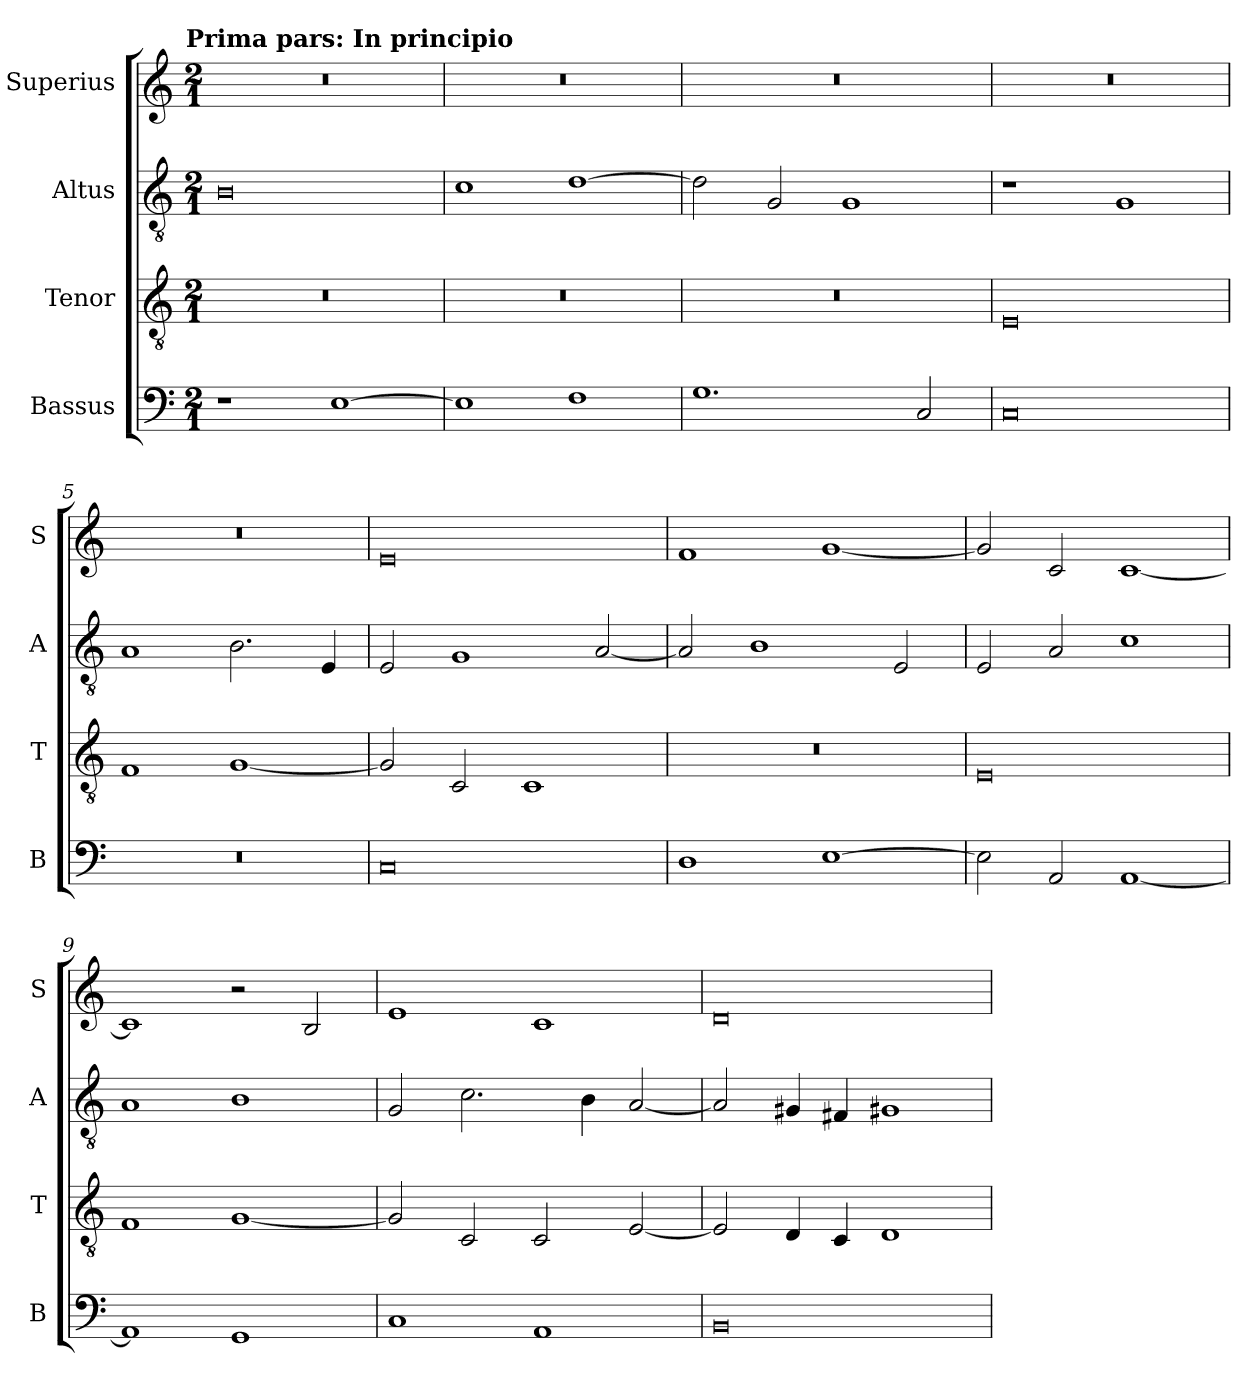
**kern	**kern	**kern	**kern
*part4	*part3	*part2	*part1
*staff4	*staff3	*staff2	*staff1
*I"Bassus	*I"Tenor	*I"Altus	*I"Superius
*I'B	*I'T	*I'A	*I'S
*clefF4	*clefGv2	*clefGv2	*clefG2
*k[]	*k[]	*k[]	*k[]
*C:	*C:	*C:	*C:
!!LO:TX:omd:t=Prima pars&colon; In principio
*M2/1	*M2/1	*M2/1	*M2/1
=1	=1	=1	=1
1r	0r	0B	0r
[1E	.	.	.
=2	=2	=2	=2
1E]	0r	1c	0r
1F	.	[1d	.
=3	=3	=3	=3
1.G	0r	2d]	0r
.	.	2G	.
.	.	1G	.
2C	.	.	.
=4	=4	=4	=4
0C	0E	1r	0r
.	.	1G	.
=5	=5	=5	=5
0r	1F	1A	0r
.	[1G	2.B	.
.	.	4E	.
=6	=6	=6	=6
0C	2G]	2E	0e
.	2C	1G	.
.	1C	.	.
.	.	[2A	.
=7	=7	=7	=7
1D	0r	2A]	1f
.	.	1B	.
[1E	.	.	[1g
.	.	2E	.
=8	=8	=8	=8
2E]	0E	2E	2g]
2AA	.	2A	2c
[1AA	.	1c	[1c
=9	=9	=9	=9
1AA]	1F	1A	1c]
1GG	[1G	1B	2r
.	.	.	2B
=10	=10	=10	=10
1C	2G]	2G	1e
.	2C	2.c	.
1AA	2C	.	1c
.	.	4B	.
.	[2E	[2A	.
=11	=11	=11	=11
0BB	2E]	2A]	0d
.	4D	4G#X	.
.	4C	4F#X	.
.	1D	1G#X	.
=	=	=	=
*-	*-	*-	*-
